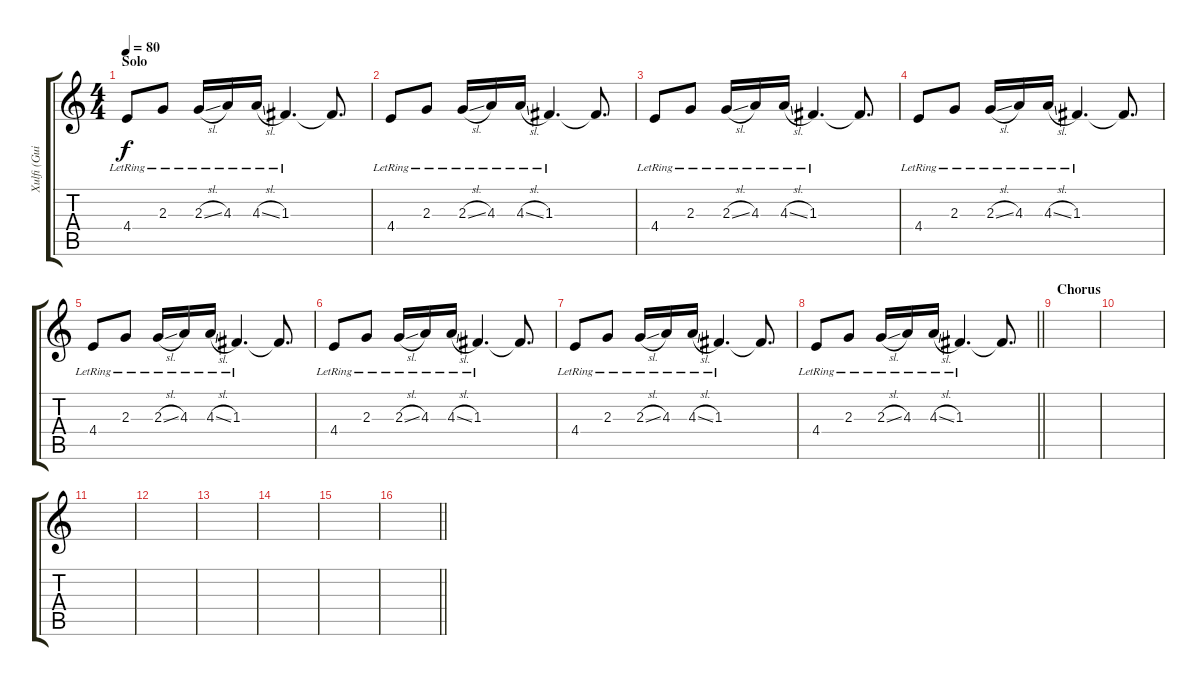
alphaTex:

\track ("Xulfi (Guitar Overdubs)" "Xulfi (Gui") {instrument acousticguitarsteel}
\staff {score tabs}
\tuning (D4 A3 F3 C3 G2 C2) {hide}
\ts (4 4)
\section ("" "Solo")
\tempo 80
\clef g2
\ks c
4.4{lr}.8{dy f volume 10} 2.3{lr}.8 2.3{sl lr}.16 4.3{lr}.16 4.3{sl lr}.16 1.3{lr}.4{d} 1.3{t}.8{d} |
4.4{lr}.8 2.3{lr}.8 2.3{sl lr}.16 4.3{lr}.16 4.3{sl lr}.16 1.3{lr}.4{d} 1.3{t}.8{d} |
4.4{lr}.8 2.3{lr}.8 2.3{sl lr}.16 4.3{lr}.16 4.3{sl lr}.16 1.3{lr}.4{d} 1.3{t}.8{d} |
4.4{lr}.8 2.3{lr}.8 2.3{sl lr}.16 4.3{lr}.16 4.3{sl lr}.16 1.3{lr}.4{d} 1.3{t}.8{d} |
4.4{lr}.8 2.3{lr}.8 2.3{sl lr}.16 4.3{lr}.16 4.3{sl lr}.16 1.3{lr}.4{d} 1.3{t}.8{d} |
4.4{lr}.8 2.3{lr}.8 2.3{sl lr}.16 4.3{lr}.16 4.3{sl lr}.16 1.3{lr}.4{d} 1.3{t}.8{d} |
4.4{lr}.8 2.3{lr}.8 2.3{sl lr}.16 4.3{lr}.16 4.3{sl lr}.16 1.3{lr}.4{d} 1.3{t}.8{d} |
\barLineRight lightlight
4.4{lr}.8 2.3{lr}.8 2.3{sl lr}.16 4.3{lr}.16 4.3{sl lr}.16 1.3{lr}.4{d} 1.3{t}.8{d} |
\section ("" "Chorus")
|
|
|
|
|
|
|
\barLineRight lightlight
